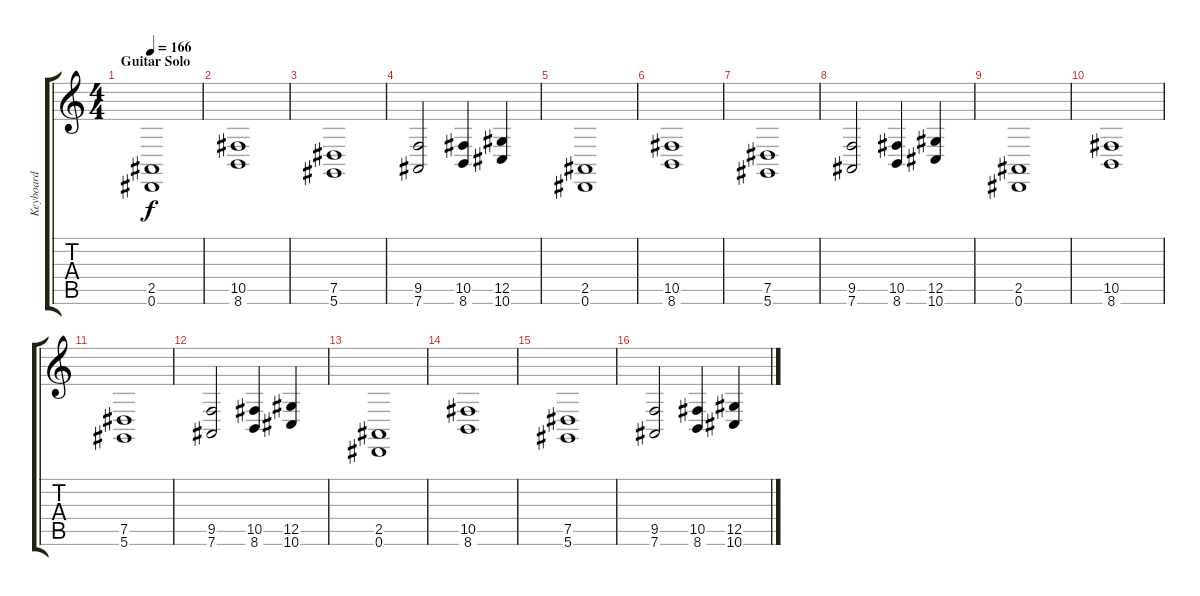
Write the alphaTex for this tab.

\track ("Keyboard" "Keyboard") {instrument choiraahs}
\staff {score tabs}
\tuning (Eb4 Bb3 Gb3 Db3 Ab2 Eb2) {hide}
\ts (4 4)
\section ("" "Guitar Solo")
\tempo 166
\clef g2
\ks c
(2.5 0.6).1{dy f} |
(10.5 8.6).1 |
(7.5 5.6).1 |
(9.5 7.6).2 (10.5 8.6).4 (12.5 10.6).4 |
(2.5 0.6).1 |
(10.5 8.6).1 |
(7.5 5.6).1 |
(9.5 7.6).2 (10.5 8.6).4 (12.5 10.6).4 |
(2.5 0.6).1 |
(10.5 8.6).1 |
(7.5 5.6).1 |
(9.5 7.6).2 (10.5 8.6).4 (12.5 10.6).4 |
(2.5 0.6).1 |
(10.5 8.6).1 |
(7.5 5.6).1 |
(9.5 7.6).2 (10.5 8.6).4 (12.5 10.6).4
